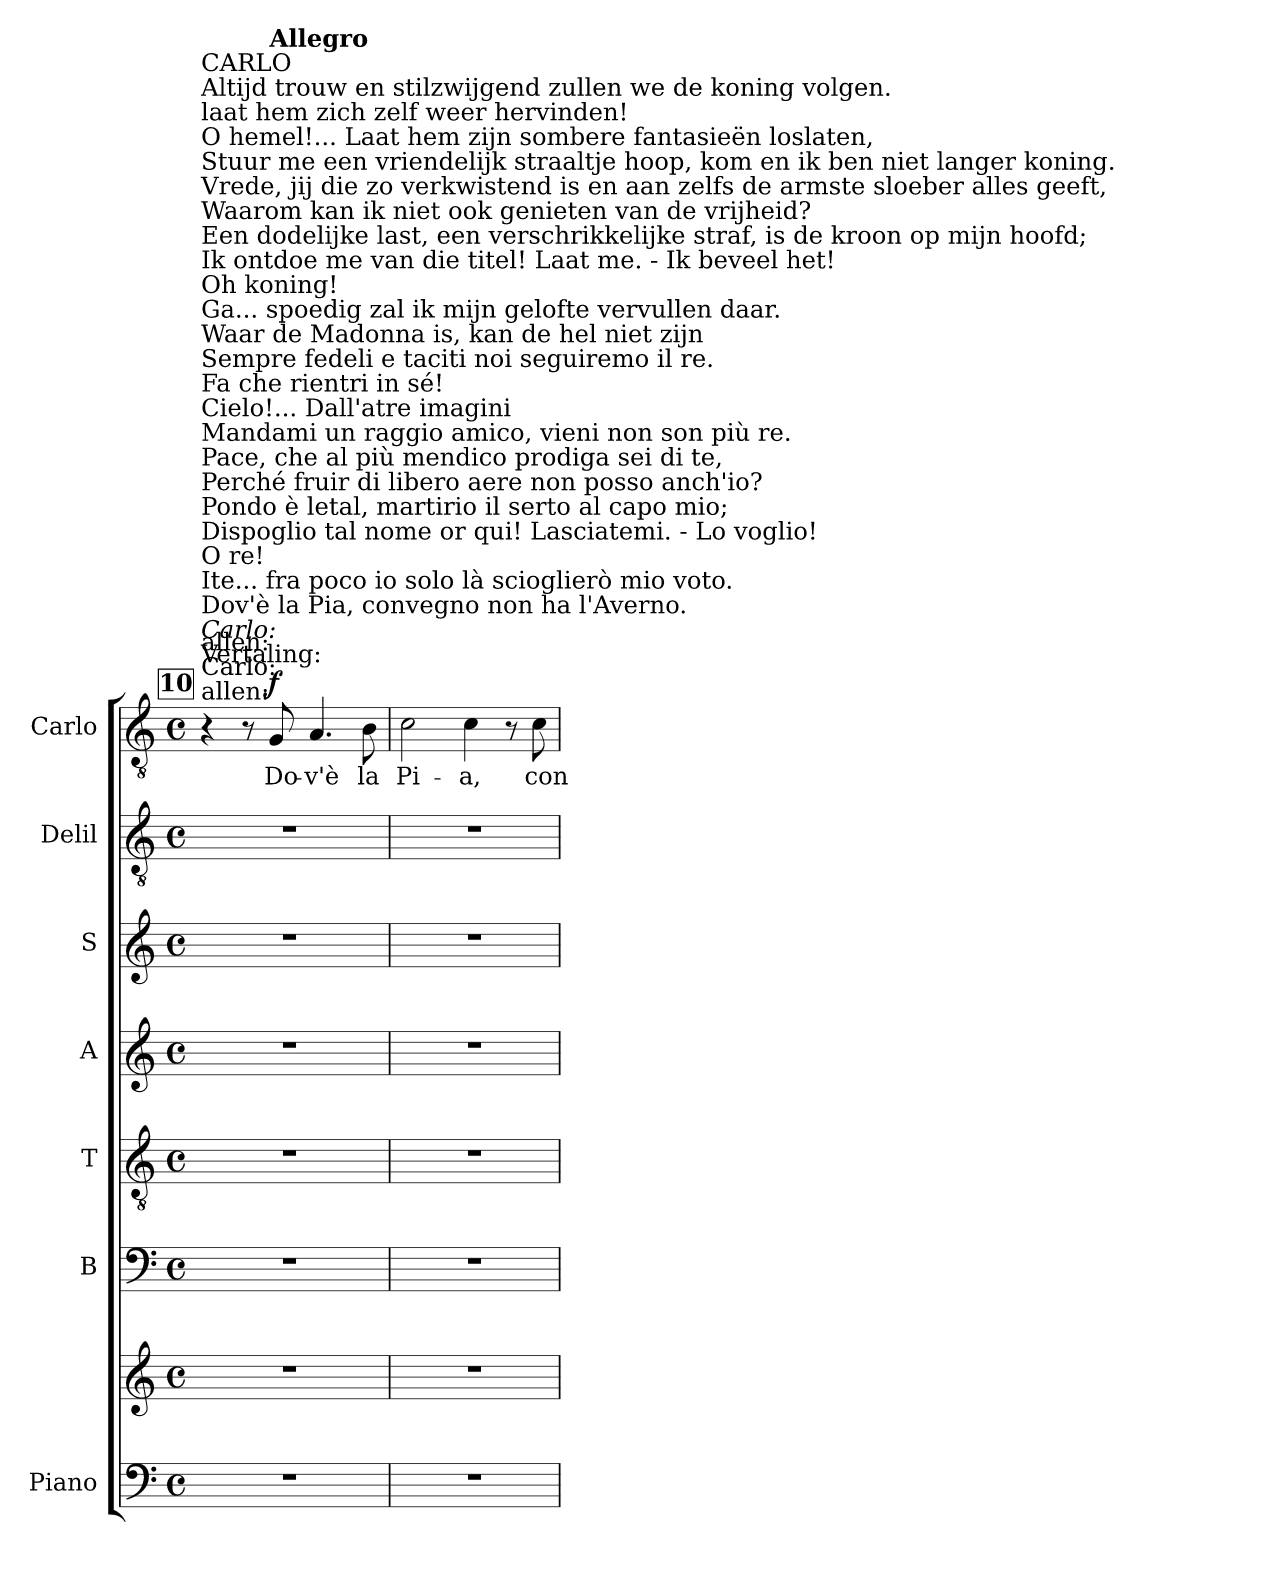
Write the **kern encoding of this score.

**kern	**kern	**kern	**kern	**kern	**kern	**kern	**kern	**text	**dynam
*part7	*part7	*part6	*part5	*part4	*part3	*part2	*part1	*part1	*part1
*staff8	*staff7	*staff6	*staff5	*staff4	*staff3	*staff2	*staff1	*staff1	*staff1
*I"Piano	*	*I"B	*I"T	*I"A	*I"S	*I"Delil	*I"Carlo	*	*
*I'Pno	*	*I'B	*I'T	*I'A	*I'S	*	*	*	*
*clefF4	*clefG2	*clefF4	*clefGv2	*clefG2	*clefG2	*clefGv2	*clefGv2	*	*
*k[]	*k[]	*k[]	*k[]	*k[]	*k[]	*k[]	*k[]	*	*
*M4/4	*M4/4	*M4/4	*M4/4	*M4/4	*M4/4	*M4/4	*M4/4	*	*
*met(c)	*met(c)	*met(c)	*met(c)	*met(c)	*met(c)	*met(c)	*met(c)	*	*
!!LO:REH:place=s1:a:B:fs=14:t=10
=228	=228	=228	=228	=228	=228	=228	=228	=228	=228
!	!	!	!	!	!	!	!LO:TX:a:t=Vertaling&colon;	!	!
!	!	!	!	!	!	!	!LO:TX:a:i:t=Carlo&colon;	!	!
!	!	!	!	!	!	!	!LO:TX:a:t=allen&colon;	!	!
!	!	!	!	!	!	!	!LO:TX:a:t=Carlo&colon;	!	!
!	!	!	!	!	!	!	!LO:TX:a:t=allen&colon;	!	!
!	!	!	!	!	!	!	!LO:TX:a:t=Dov'è la Pia, convegno non ha l'Averno.	!	!
!	!	!	!	!	!	!	!LO:TX:a:t=Ite... fra poco io solo là scioglierò mio voto.	!	!
!	!	!	!	!	!	!	!LO:TX:a:t=O re!	!	!
!	!	!	!	!	!	!	!LO:TX:a:t=Dispoglio tal nome or qui! Lasciatemi. - Lo voglio!	!	!
!	!	!	!	!	!	!	!LO:TX:a:t=Pondo è letal, martirio il serto al capo mio;	!	!
!	!	!	!	!	!	!	!LO:TX:a:t=Perché fruir di libero aere non posso anch'io?	!	!
!	!	!	!	!	!	!	!LO:TX:a:t=Pace, che al più mendico prodiga sei di te,	!	!
!	!	!	!	!	!	!	!LO:TX:a:t=Mandami un raggio amico, vieni non son più re.	!	!
!	!	!	!	!	!	!	!LO:TX:a:t=Cielo!... Dall'atre imagini	!	!
!	!	!	!	!	!	!	!LO:TX:a:t=Fa che rientri in sé!	!	!
!	!	!	!	!	!	!	!LO:TX:a:t=Sempre fedeli e taciti noi seguiremo il re.	!	!
!	!	!	!	!	!	!	!LO:TX:a:t=Waar de Madonna is, kan de hel niet zijn	!	!
!	!	!	!	!	!	!	!LO:TX:a:t=Ga... spoedig zal ik mijn gelofte vervullen daar.	!	!
!	!	!	!	!	!	!	!LO:TX:a:t=Oh koning!	!	!
!	!	!	!	!	!	!	!LO:TX:a:t=Ik ontdoe me van die titel! Laat me. - Ik beveel het!	!	!
!	!	!	!	!	!	!	!LO:TX:a:t=Een dodelijke last, een verschrikkelijke straf, is de kroon op mijn hoofd;	!	!
!	!	!	!	!	!	!	!LO:TX:a:t=Waarom kan ik niet ook genieten van de vrijheid?	!	!
!	!	!	!	!	!	!	!LO:TX:a:t=Vrede, jij die zo verkwistend is en aan zelfs de armste sloeber alles geeft,	!	!
!	!	!	!	!	!	!	!LO:TX:a:t=Stuur me een vriendelijk straaltje hoop, kom en ik ben niet langer koning.	!	!
!	!	!	!	!	!	!	!LO:TX:a:t=O hemel!... Laat hem zijn sombere fantasieën loslaten,	!	!
!	!	!	!	!	!	!	!LO:TX:a:t=laat hem zich zelf weer hervinden!	!	!
!	!	!	!	!	!	!	!LO:TX:a:t=Altijd trouw en stilzwijgend zullen we de koning volgen.	!	!
!	!	!	!	!	!	!	!LO:TX:a:t=CARLO	!	!
1r	1r	1r	1r	1r	1r	1r	4r	.	.
.	.	.	.	.	.	.	8r	.	.
!	!	!	!	!	!	!	!LO:TX:a:B:t=Allegro	!	!
!	!	!	!	!	!	!	!	!	!LO:DY:a
.	.	.	.	.	.	.	8G/	Do-	f
.	.	.	.	.	.	.	4.A/	-v'è	.
.	.	.	.	.	.	.	8B\	la	.
=229	=229	=229	=229	=229	=229	=229	=229	=229	=229
1r	1r	1r	1r	1r	1r	1r	2c\	Pi-	.
.	.	.	.	.	.	.	4c\	-a,	.
.	.	.	.	.	.	.	8r	.	.
.	.	.	.	.	.	.	8c\	con-	.
=	=	=	=	=	=	=	=	=	=
*-	*-	*-	*-	*-	*-	*-	*-	*-	*-
